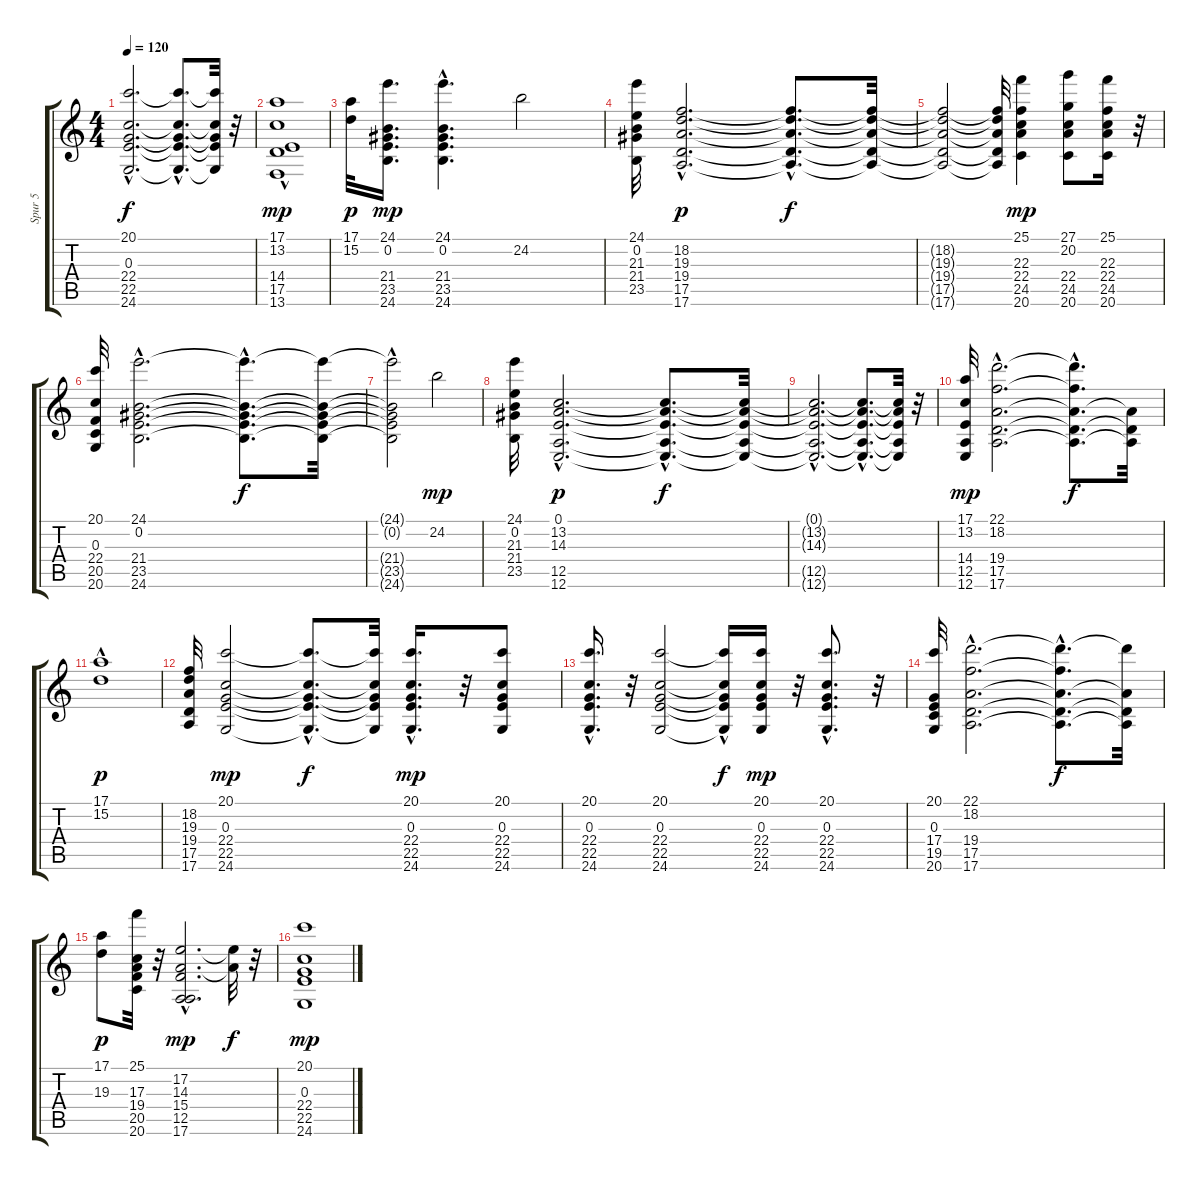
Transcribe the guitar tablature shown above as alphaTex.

\track ("Spur 5" "Spur 5") {instrument stringensemble2}
\staff {score tabs}
\tuning (E4 B3 G3 D3 A2 E2) {hide}
\ts (4 4)
\tempo 120
\clef g2
\ks c
(20.1{hac t} 0.3{hac t} 22.4{hac t} 22.5{hac t} 24.6{hac t}).2{d dy f} (20.1{hac t} 0.3{hac t} 22.4{hac t} 22.5{hac t} 24.6{hac t}).8{d} (20.1{t} 0.3{t} 22.4{t} 22.5{t} 24.6{t}).32 r.32 |
(17.1 13.2{hac} 14.4 17.5 13.6).1{dy mp} |
(17.1 15.2).32{dy p} (24.1 0.2 21.4 23.5 24.6).16{d dy mp} (24.1 0.2{hac} 21.4{hac} 23.5{hac} 24.6{hac}).4{d} 24.2.2 |
(24.1 0.2 21.3 21.4 23.5).32 (18.2{hac} 19.3{hac} 19.4{hac} 17.5{hac} 17.6{hac}).2{d dy p} (18.2{hac t} 19.3{hac t} 19.4{hac t} 17.5{hac t} 17.6{hac t}).8{d dy f} (18.2{t} 19.3{t} 19.4{t} 17.5{t} 17.6{t}).32 |
(18.2{t} 19.3{t} 19.4{t} 17.5{t} 17.6{t}).2 (18.2{t} 19.3{t} 19.4{t} 17.5{t} 17.6{t}).32 (25.1 22.3 22.4 24.5 20.6).4{dy mp} (27.1 20.2 22.4 24.5 20.6).8 (25.1 22.3 22.4 24.5 20.6).16 r.32 |
(20.1 0.3 22.4 20.5 20.6).32 (24.1{hac} 0.2{hac} 21.4{hac} 23.5{hac} 24.6{hac}).2{d} (24.1{hac t} 0.2{hac t} 21.4{hac t} 23.5{hac t} 24.6{hac t}).8{d dy f} (24.1{t} 0.2{t} 21.4{t} 23.5{t} 24.6{t}).32 |
(24.1{hac t} 0.2{hac t} 21.4{hac t} 23.5{hac t} 24.6{hac t}).2 24.2.2{dy mp} |
(24.1 0.2 21.3 21.4 23.5).32 (0.1{hac} 13.2{hac} 14.3{hac} 12.5{hac} 12.6{hac}).2{d dy p} (0.1{hac t} 13.2{hac t} 14.3{hac t} 12.5{hac t} 12.6{hac t}).8{d dy f} (0.1{t} 13.2{t} 14.3{t} 12.5{t} 12.6{t}).32 |
(0.1{hac t} 13.2{hac t} 14.3{hac t} 12.5{hac t} 12.6{hac t}).2{d} (0.1{hac t} 13.2{hac t} 14.3{hac t} 12.5{hac t} 12.6{hac t}).8{d} (0.1{t} 13.2{t} 14.3{t} 12.5{t} 12.6{t}).32 r.32 |
(17.1 13.2 14.4 12.5 12.6).32{dy mp} (22.1{hac} 18.2{hac} 19.4{hac} 17.5{hac} 17.6{hac}).2{d} (22.1{hac t} 18.2{hac t} 19.4{hac t} 17.5{hac t} 17.6{hac t}).8{d dy f} (19.4{t} 17.5{t} 17.6{t}).32 |
(17.1 15.2{hac}).1{dy p} |
(18.2 19.3 19.4 17.5 17.6).32 (20.1 0.3 22.4 22.5 24.6).2{dy mp} (20.1{hac t} 0.3{hac t} 22.4{hac t} 22.5{hac t} 24.6{hac t}).8{d dy f} (20.1{t} 0.3{t} 22.4{t} 22.5{t} 24.6{t}).32 (20.1{hac} 0.3{hac} 22.4{hac} 22.5{hac} 24.6{hac}).16{d dy mp} r.32 (20.1 0.3 22.4 22.5 24.6).8 |
(20.1{hac} 0.3{hac} 22.4{hac} 22.5{hac} 24.6{hac}).16{d} r.32 (20.1 0.3 22.4 22.5 24.6).2 (20.1{hac t} 0.3{hac t} 22.4{hac t} 22.5{hac t} 24.6{hac t}).16{dy f} (20.1 0.3 22.4 22.5 24.6).16{dy mp} r.32 (20.1{hac} 0.3{hac} 22.4{hac} 22.5{hac} 24.6{hac}).8{d} r.32 |
(20.1 0.3 17.4 19.5 20.6).32 (22.1{hac} 18.2{hac} 19.4{hac} 17.5{hac} 17.6{hac}).2{d} (22.1{hac t} 18.2{hac t} 19.4{hac t} 17.5{hac t} 17.6{hac t}).8{d dy f} (22.1{t} 19.4{t} 17.5{t} 17.6{t}).32 |
(17.1 19.3).8{dy p} (25.1 17.3 19.4 20.5 20.6).32 r.32 (17.2{hac} 14.3{hac} 15.4{hac} 12.5{hac} 17.6{hac}).2{d dy mp} (17.2{t} 14.3{t}).32{dy f} r.32 |
(20.1 0.3 22.4 22.5 24.6).1{dy mp}
